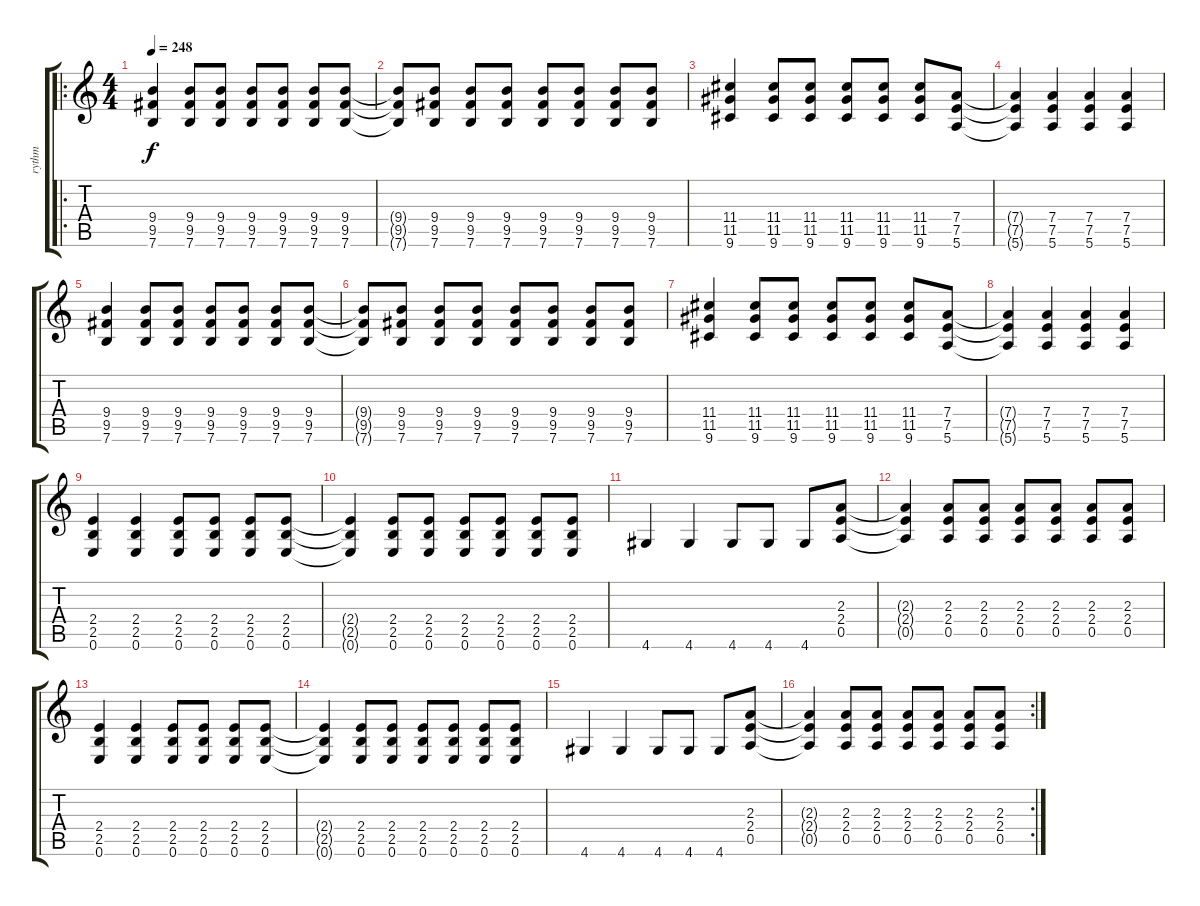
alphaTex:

\track ("rythm" "rythm") {instrument overdrivenguitar}
\staff {score tabs}
\tuning (E4 B3 G3 D3 A2 E2) {hide}
\ro
\ts (4 4)
\tempo 248
\clef g2
\ks c
(9.4 9.5 7.6).4{dy f} (9.4 9.5 7.6).8 (9.4 9.5 7.6).8 (9.4 9.5 7.6).8 (9.4 9.5 7.6).8 (9.4 9.5 7.6).8 (9.4 9.5 7.6).8 |
(9.4{t} 9.5{t} 7.6{t}).8 (9.4 9.5 7.6).8 (9.4 9.5 7.6).8 (9.4 9.5 7.6).8 (9.4 9.5 7.6).8 (9.4 9.5 7.6).8 (9.4 9.5 7.6).8 (9.4 9.5 7.6).8 |
(11.4 11.5 9.6).4 (11.4 11.5 9.6).8 (11.4 11.5 9.6).8 (11.4 11.5 9.6).8 (11.4 11.5 9.6).8 (11.4 11.5 9.6).8 (7.4 7.5 5.6).8 |
(7.4{t} 7.5{t} 5.6{t}).4 (7.4 7.5 5.6).4 (7.4 7.5 5.6).4 (7.4 7.5 5.6).4 |
(9.4 9.5 7.6).4 (9.4 9.5 7.6).8 (9.4 9.5 7.6).8 (9.4 9.5 7.6).8 (9.4 9.5 7.6).8 (9.4 9.5 7.6).8 (9.4 9.5 7.6).8 |
(9.4{t} 9.5{t} 7.6{t}).8 (9.4 9.5 7.6).8 (9.4 9.5 7.6).8 (9.4 9.5 7.6).8 (9.4 9.5 7.6).8 (9.4 9.5 7.6).8 (9.4 9.5 7.6).8 (9.4 9.5 7.6).8 |
(11.4 11.5 9.6).4 (11.4 11.5 9.6).8 (11.4 11.5 9.6).8 (11.4 11.5 9.6).8 (11.4 11.5 9.6).8 (11.4 11.5 9.6).8 (7.4 7.5 5.6).8 |
(7.4{t} 7.5{t} 5.6{t}).4 (7.4 7.5 5.6).4 (7.4 7.5 5.6).4 (7.4 7.5 5.6).4 |
(2.4 2.5 0.6).4 (2.4 2.5 0.6).4 (2.4 2.5 0.6).8 (2.4 2.5 0.6).8 (2.4 2.5 0.6).8 (2.4 2.5 0.6).8 |
(2.4{t} 2.5{t} 0.6{t}).4 (2.4 2.5 0.6).8 (2.4 2.5 0.6).8 (2.4 2.5 0.6).8 (2.4 2.5 0.6).8 (2.4 2.5 0.6).8 (2.4 2.5 0.6).8 |
4.6.4 4.6.4 4.6.8 4.6.8 4.6.8 (2.3 2.4 0.5).8 |
(2.3{t} 2.4{t} 0.5{t}).4 (2.3 2.4 0.5).8 (2.3 2.4 0.5).8 (2.3 2.4 0.5).8 (2.3 2.4 0.5).8 (2.3 2.4 0.5).8 (2.3 2.4 0.5).8 |
(2.4 2.5 0.6).4 (2.4 2.5 0.6).4 (2.4 2.5 0.6).8 (2.4 2.5 0.6).8 (2.4 2.5 0.6).8 (2.4 2.5 0.6).8 |
(2.4{t} 2.5{t} 0.6{t}).4 (2.4 2.5 0.6).8 (2.4 2.5 0.6).8 (2.4 2.5 0.6).8 (2.4 2.5 0.6).8 (2.4 2.5 0.6).8 (2.4 2.5 0.6).8 |
4.6.4 4.6.4 4.6.8 4.6.8 4.6.8 (2.3 2.4 0.5).8 |
\rc 2
(2.3{t} 2.4{t} 0.5{t}).4 (2.3 2.4 0.5).8 (2.3 2.4 0.5).8 (2.3 2.4 0.5).8 (2.3 2.4 0.5).8 (2.3 2.4 0.5).8 (2.3 2.4 0.5).8
